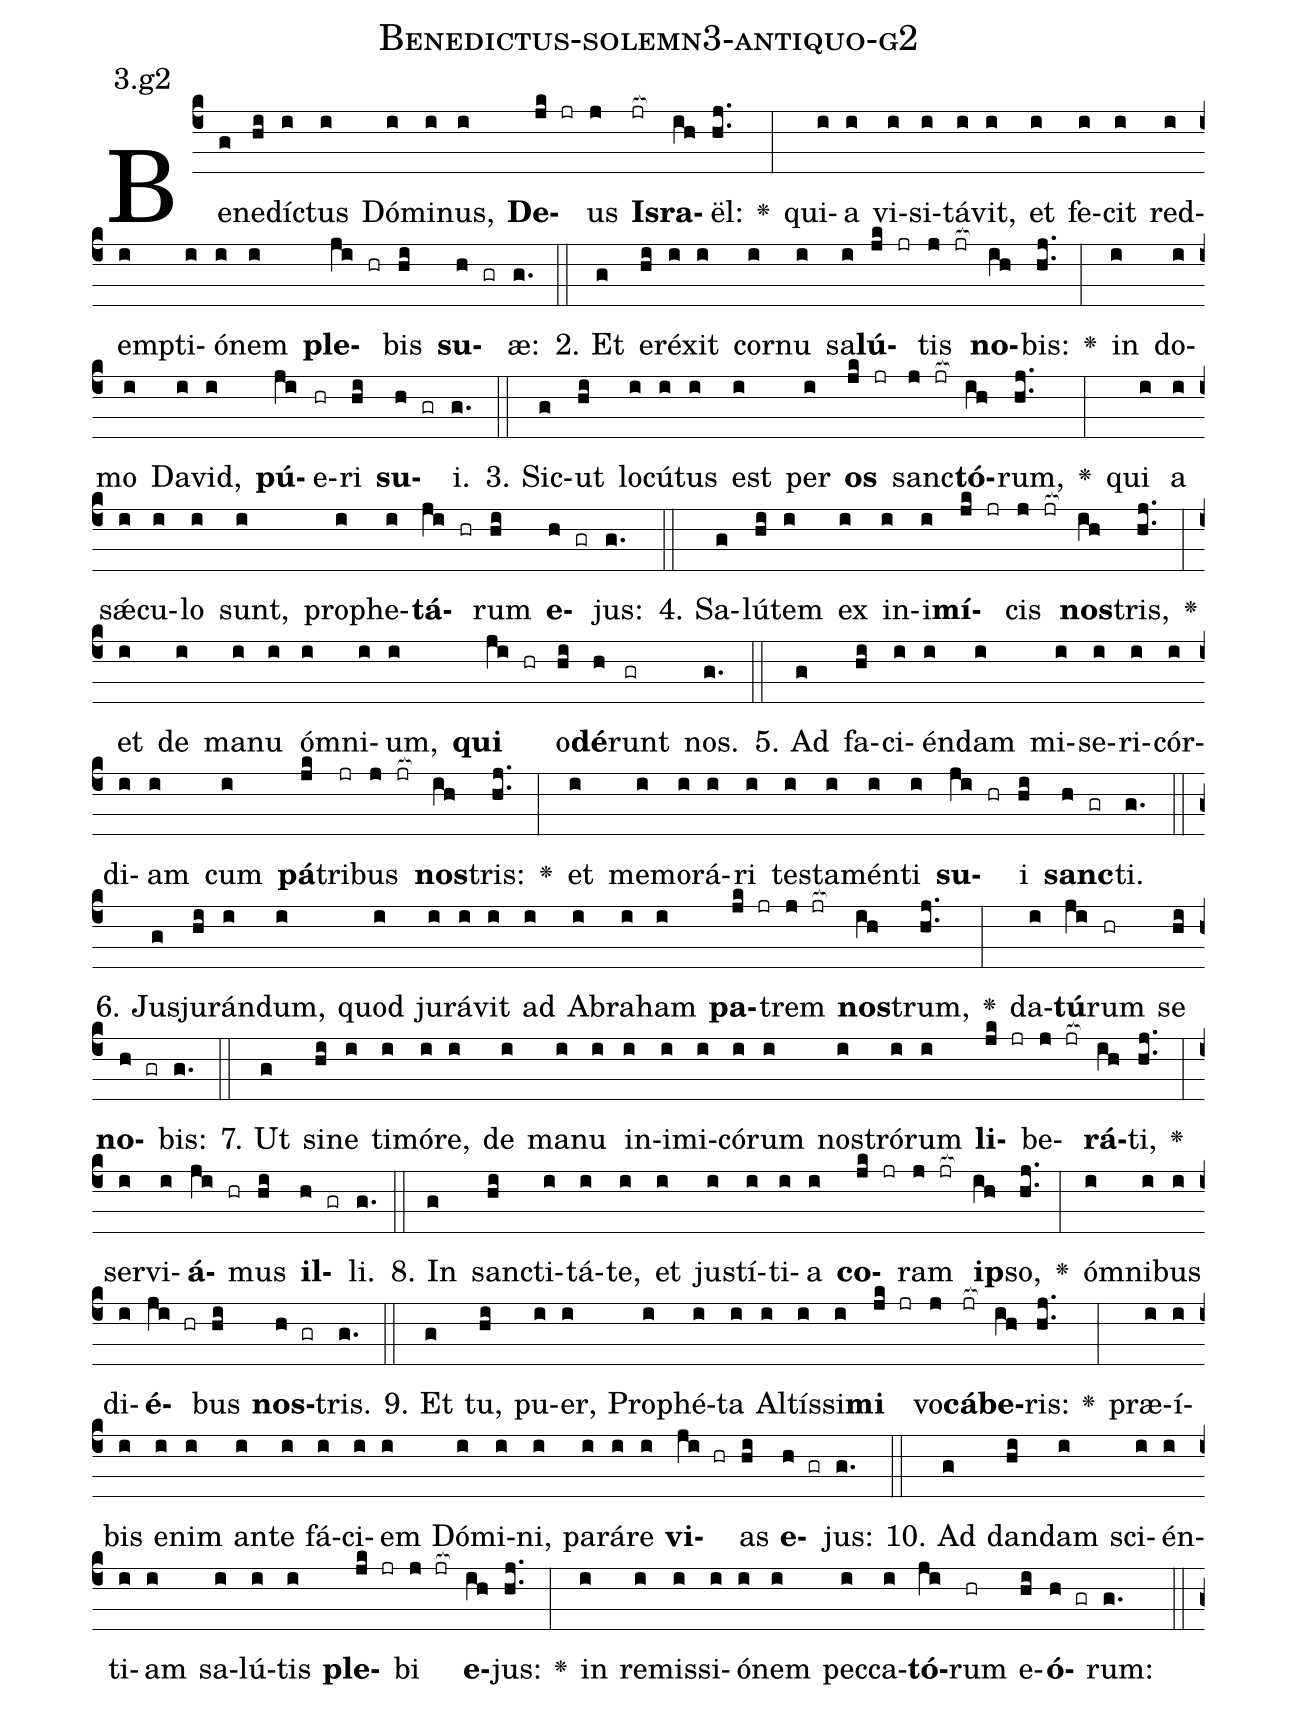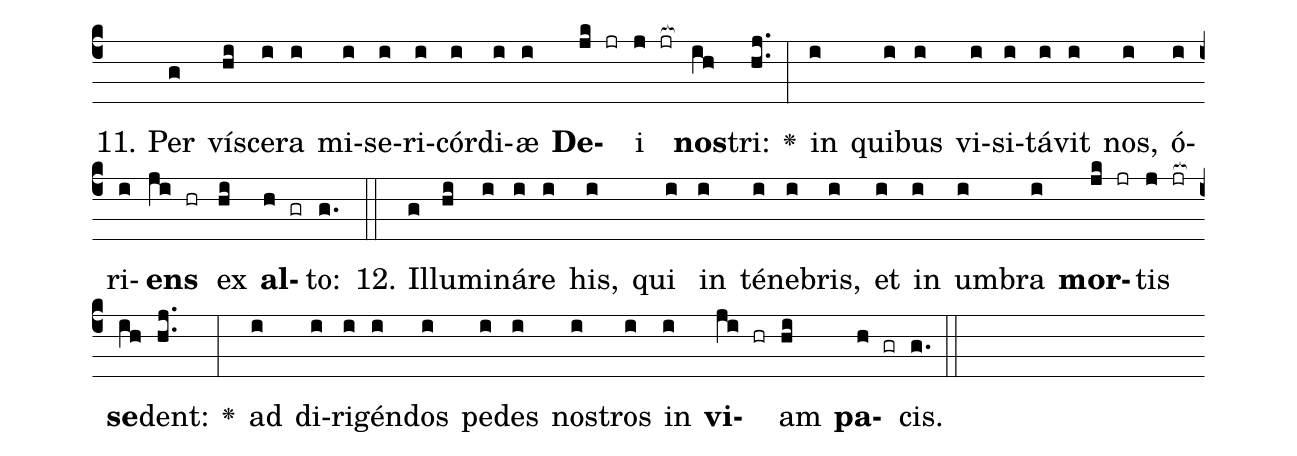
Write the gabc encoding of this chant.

name: Benedictus-solemn3-antiquo-g2;
annotation: 3.g2;
%%
(c4)Be(g)ne(hi)díc(i)tus(i) Dó(i)mi(i)nus,(i) <b>De</b>(jk jr)us(j) <b>Is</b>(jr[ocb:1{])<b>ra</b>(ih[ocb:0}])ël:(hj..) <v>\greheightstar</v>(:) qui(i)a(i) vi(i)si(i)tá(i)vit,(i) et(i) fe(i)cit(i) red(i)emp(i)ti(i)ó(i)nem(i) <b>ple</b>(ji hr)bis(hi) <b>su</b>(h gr)æ:(g.) (::)
2. Et(g) e(hi)ré(i)xit(i) cor(i)nu(i) sa(i)<b>lú</b>(jk jr)tis(j jr[ocb:1{]) <b>no</b>(ih[ocb:0}])bis:(hj..) <v>\greheightstar</v>(:) in(i) do(i)mo(i) Da(i)vid,(i) <b>pú</b>(ji)e(hr)ri(hi) <b>su</b>(h gr)i.(g.) (::)
3. Sic(g)ut(hi) lo(i)cú(i)tus(i) est(i) per(i) <b>os</b>(jk jr) sanc(j jr[ocb:1{])<b>tó</b>(ih[ocb:0}])rum,(hj..) <v>\greheightstar</v>(:) qui(i) a(i) sǽ(i)cu(i)lo(i) sunt,(i) pro(i)phe(i)<b>tá</b>(ji hr)rum(hi) <b>e</b>(h gr)jus:(g.) (::)
4. Sa(g)lú(hi)tem(i) ex(i) in(i)i(i)<b>mí</b>(jk jr)cis(j jr[ocb:1{]) <b>nos</b>(ih[ocb:0}])tris,(hj..) <v>\greheightstar</v>(:) et(i) de(i) ma(i)nu(i) óm(i)ni(i)um,(i) <b>qui</b>(ji hr) o(hi)<b>dé</b>(h)runt(gr) nos.(g.) (::)
5. Ad(g) fa(hi)ci(i)én(i)dam(i) mi(i)se(i)ri(i)cór(i)di(i)am(i) cum(i) <b>pá</b>(jk)tri(jr)bus(j jr[ocb:1{]) <b>nos</b>(ih[ocb:0}])tris:(hj..) <v>\greheightstar</v>(:) et(i) me(i)mo(i)rá(i)ri(i) tes(i)ta(i)mén(i)ti(i) <b>su</b>(ji hr)i(hi) <b>sanc</b>(h gr)ti.(g.) (::)
6. Ju(g)sju(hi)rán(i)dum,(i) quod(i) ju(i)rá(i)vit(i) ad(i) A(i)bra(i)ham(i) <b>pa</b>(jk jr)trem(j jr[ocb:1{]) <b>nos</b>(ih[ocb:0}])trum,(hj..) <v>\greheightstar</v>(:) da(i)<b>tú</b>(ji)rum(hr) se(hi) <b>no</b>(h gr)bis:(g.) (::)
7. Ut(g) si(hi)ne(i) ti(i)mó(i)re,(i) de(i) ma(i)nu(i) in(i)i(i)mi(i)có(i)rum(i) nos(i)tró(i)rum(i) <b>li</b>(jk jr)be(j jr[ocb:1{])<b>rá</b>(ih[ocb:0}])ti,(hj..) <v>\greheightstar</v>(:) ser(i)vi(i)<b>á</b>(ji hr)mus(hi) <b>il</b>(h gr)li.(g.) (::)
8. In(g) sanc(hi)ti(i)tá(i)te,(i) et(i) jus(i)tí(i)ti(i)a(i) <b>co</b>(jk jr)ram(j jr[ocb:1{]) <b>ip</b>(ih[ocb:0}])so,(hj..) <v>\greheightstar</v>(:) óm(i)ni(i)bus(i) di(i)<b>é</b>(ji hr)bus(hi) <b>nos</b>(h gr)tris.(g.) (::)
9. Et(g) tu,(hi) pu(i)er,(i) Pro(i)phé(i)ta(i) Al(i)tís(i)si(i)<b>mi</b>(jk jr) vo(j)<b>cá</b>(jr[ocb:1{])<b>be</b>(ih[ocb:0}])ris:(hj..) <v>\greheightstar</v>(:) præ(i)í(i)bis(i) e(i)nim(i) an(i)te(i) fá(i)ci(i)em(i) Dó(i)mi(i)ni,(i) pa(i)rá(i)re(i) <b>vi</b>(ji hr)as(hi) <b>e</b>(h gr)jus:(g.) (::)
10. Ad(g) dan(hi)dam(i) sci(i)én(i)ti(i)am(i) sa(i)lú(i)tis(i) <b>ple</b>(jk jr)bi(j jr[ocb:1{]) <b>e</b>(ih[ocb:0}])jus:(hj..) <v>\greheightstar</v>(:) in(i) re(i)mis(i)si(i)ó(i)nem(i) pec(i)ca(i)<b>tó</b>(ji)rum(hr) e(hi)<b>ó</b>(h gr)rum:(g.) (::)
11. Per(g) ví(hi)sce(i)ra(i) mi(i)se(i)ri(i)cór(i)di(i)æ(i) <b>De</b>(jk jr)i(j jr[ocb:1{]) <b>nos</b>(ih[ocb:0}])tri:(hj..) <v>\greheightstar</v>(:) in(i) qui(i)bus(i) vi(i)si(i)tá(i)vit(i) nos,(i) ó(i)ri(i)<b>ens</b>(ji hr) ex(hi) <b>al</b>(h gr)to:(g.) (::)
12. Il(g)lu(hi)mi(i)ná(i)re(i) his,(i) qui(i) in(i) té(i)ne(i)bris,(i) et(i) in(i) um(i)bra(i) <b>mor</b>(jk jr)tis(j jr[ocb:1{]) <b>se</b>(ih[ocb:0}])dent:(hj..) <v>\greheightstar</v>(:) ad(i) di(i)ri(i)gén(i)dos(i) pe(i)des(i) nos(i)tros(i) in(i) <b>vi</b>(ji hr)am(hi) <b>pa</b>(h gr)cis.(g.) (::)
